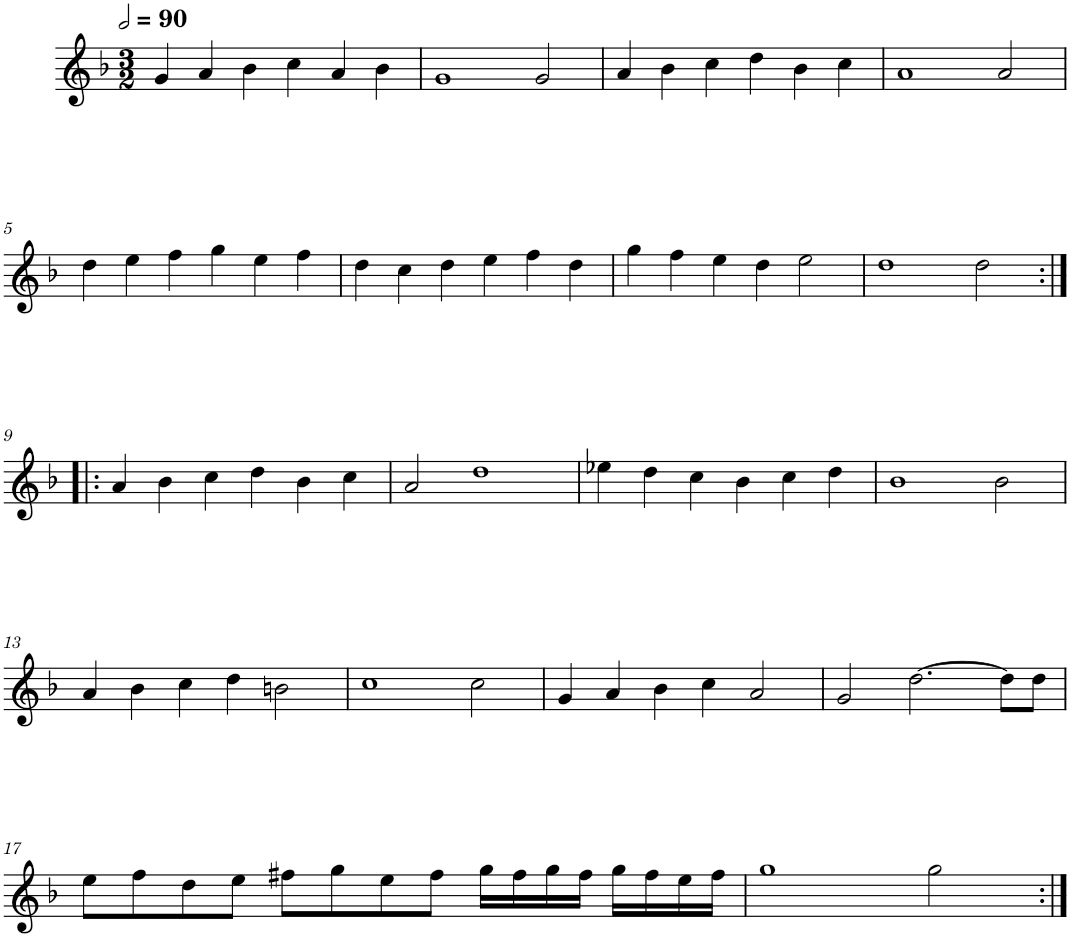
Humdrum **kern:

**kern
*part1
*staff1
*I"Cinq parties
*clefG2
*k[b-]
*M3/2
*MM180
=1
4g/
4a/
4b-\
4cc\
4a/
4b-\
=2
1g
2g/
=3
4a/
4b-\
4cc\
4dd\
4b-\
4cc\
=4
1a
2a/
!!LO:LB:g=z
=5
4dd\
4ee\
4ff\
4gg\
4ee\
4ff\
=6
4dd\
4cc\
4dd\
4ee\
4ff\
4dd\
=7
4gg\
4ff\
4ee\
4dd\
2ee\
=8
1dd
2dd\
!!LO:LB:g=z
=9:|!|:
4a/
4b-\
4cc\
4dd\
4b-\
4cc\
=10
2a/
1dd
=11
4ee-X\
4dd\
4cc\
4b-\
4cc\
4dd\
=12
1b-
2b-\
!!LO:LB:g=z
=13
4a/
4b-\
4cc\
4dd\
2bn\
=14
1cc
2cc\
=15
4g/
4a/
4b-\
4cc\
2a/
=16
2g/
[2.dd\
8dd\L]
8dd\J
!!LO:LB:g=z
=17
8ee\L
8ff\
8dd\
8ee\J
8ff#X\L
8gg\
8ee\
8ff#\J
16gg\LL
16ff#\
16gg\
16ff#\JJ
16gg\LL
16ff#\
16ee\
16ff#\JJ
=18
1gg
2gg\
=:|!
*-
